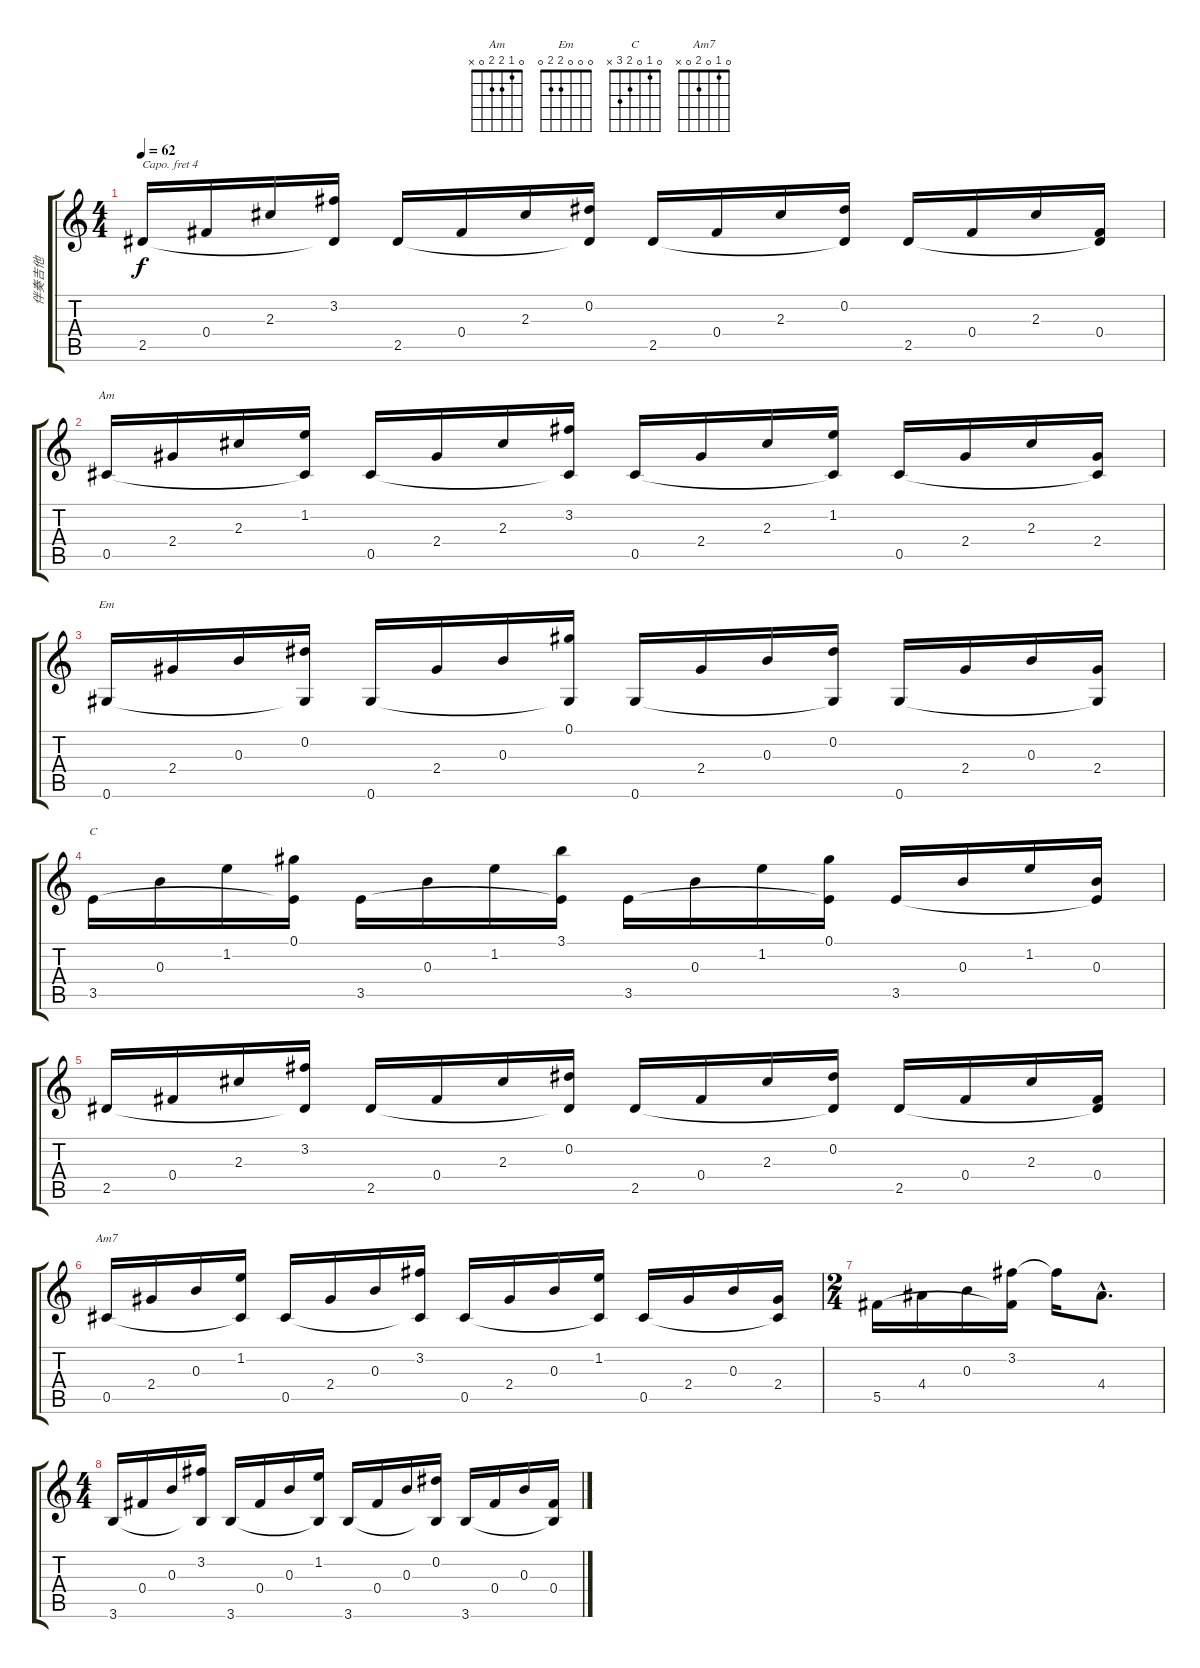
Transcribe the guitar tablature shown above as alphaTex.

\track ("伴奏吉他" "伴奏吉他") {instrument acousticguitarnylon}
\staff {score tabs}
\capo 4
\tuning (E4 B3 G3 D3 A2 E2) {hide}
\chord ("Am" 0 1 2 2 0 x)
\chord ("Em" 0 0 0 2 2 0)
\chord ("C" 0 1 0 2 3 x)
\chord ("Am7" 0 1 0 2 0 x)
\ts (4 4)
\tempo 62
\clef g2
\ks c
2.5.16{dy f} 0.4.16 2.3.16 (3.2 2.5{t}).16 2.5.16 0.4.16 2.3.16 (0.2 2.5{t}).16 2.5.16 0.4.16 2.3.16 (0.2 2.5{t}).16 2.5.16 0.4.16 2.3.16 (0.4 2.5{t}).16 |
0.5.16{ch "Am"} 2.4.16 2.3.16 (1.2 0.5{t}).16 0.5.16 2.4.16 2.3.16 (3.2 0.5{t}).16 0.5.16 2.4.16 2.3.16 (1.2 0.5{t}).16 0.5.16 2.4.16 2.3.16 (2.4 0.5{t}).16 |
0.6.16{ch "Em"} 2.4.16 0.3.16 (0.2 0.6{t}).16 0.6.16 2.4.16 0.3.16 (0.1 0.6{t}).16 0.6.16 2.4.16 0.3.16 (0.2 0.6{t}).16 0.6.16 2.4.16 0.3.16 (2.4 0.6{t}).16 |
3.5.16{ch "C"} 0.3.16 1.2.16 (0.1 3.5{t}).16 3.5.16 0.3.16 1.2.16 (3.1 3.5{t}).16 3.5.16 0.3.16 1.2.16 (0.1 3.5{t}).16 3.5.16 0.3.16 1.2.16 (0.3 3.5{t}).16 |
2.5.16 0.4.16 2.3.16 (3.2 2.5{t}).16 2.5.16 0.4.16 2.3.16 (0.2 2.5{t}).16 2.5.16 0.4.16 2.3.16 (0.2 2.5{t}).16 2.5.16 0.4.16 2.3.16 (0.4 2.5{t}).16 |
0.5.16{ch "Am7"} 2.4.16 0.3.16 (1.2 0.5{t}).16 0.5.16 2.4.16 0.3.16 (3.2 0.5{t}).16 0.5.16 2.4.16 0.3.16 (1.2 0.5{t}).16 0.5.16 2.4.16 0.3.16 (2.4 0.5{t}).16 |
\ts (2 4)
5.5.16 4.4.16 0.3.16 (3.2 5.5{t}).16 3.2{t}.16 4.4{hac}.8{d} |
\ts (4 4)
3.6.16 0.4.16 0.3.16 (3.2 3.6{t}).16 3.6.16 0.4.16 0.3.16 (1.2 3.6{t}).16 3.6.16 0.4.16 0.3.16 (0.2 3.6{t}).16 3.6.16 0.4.16 0.3.16 (0.4 3.6{t}).16
